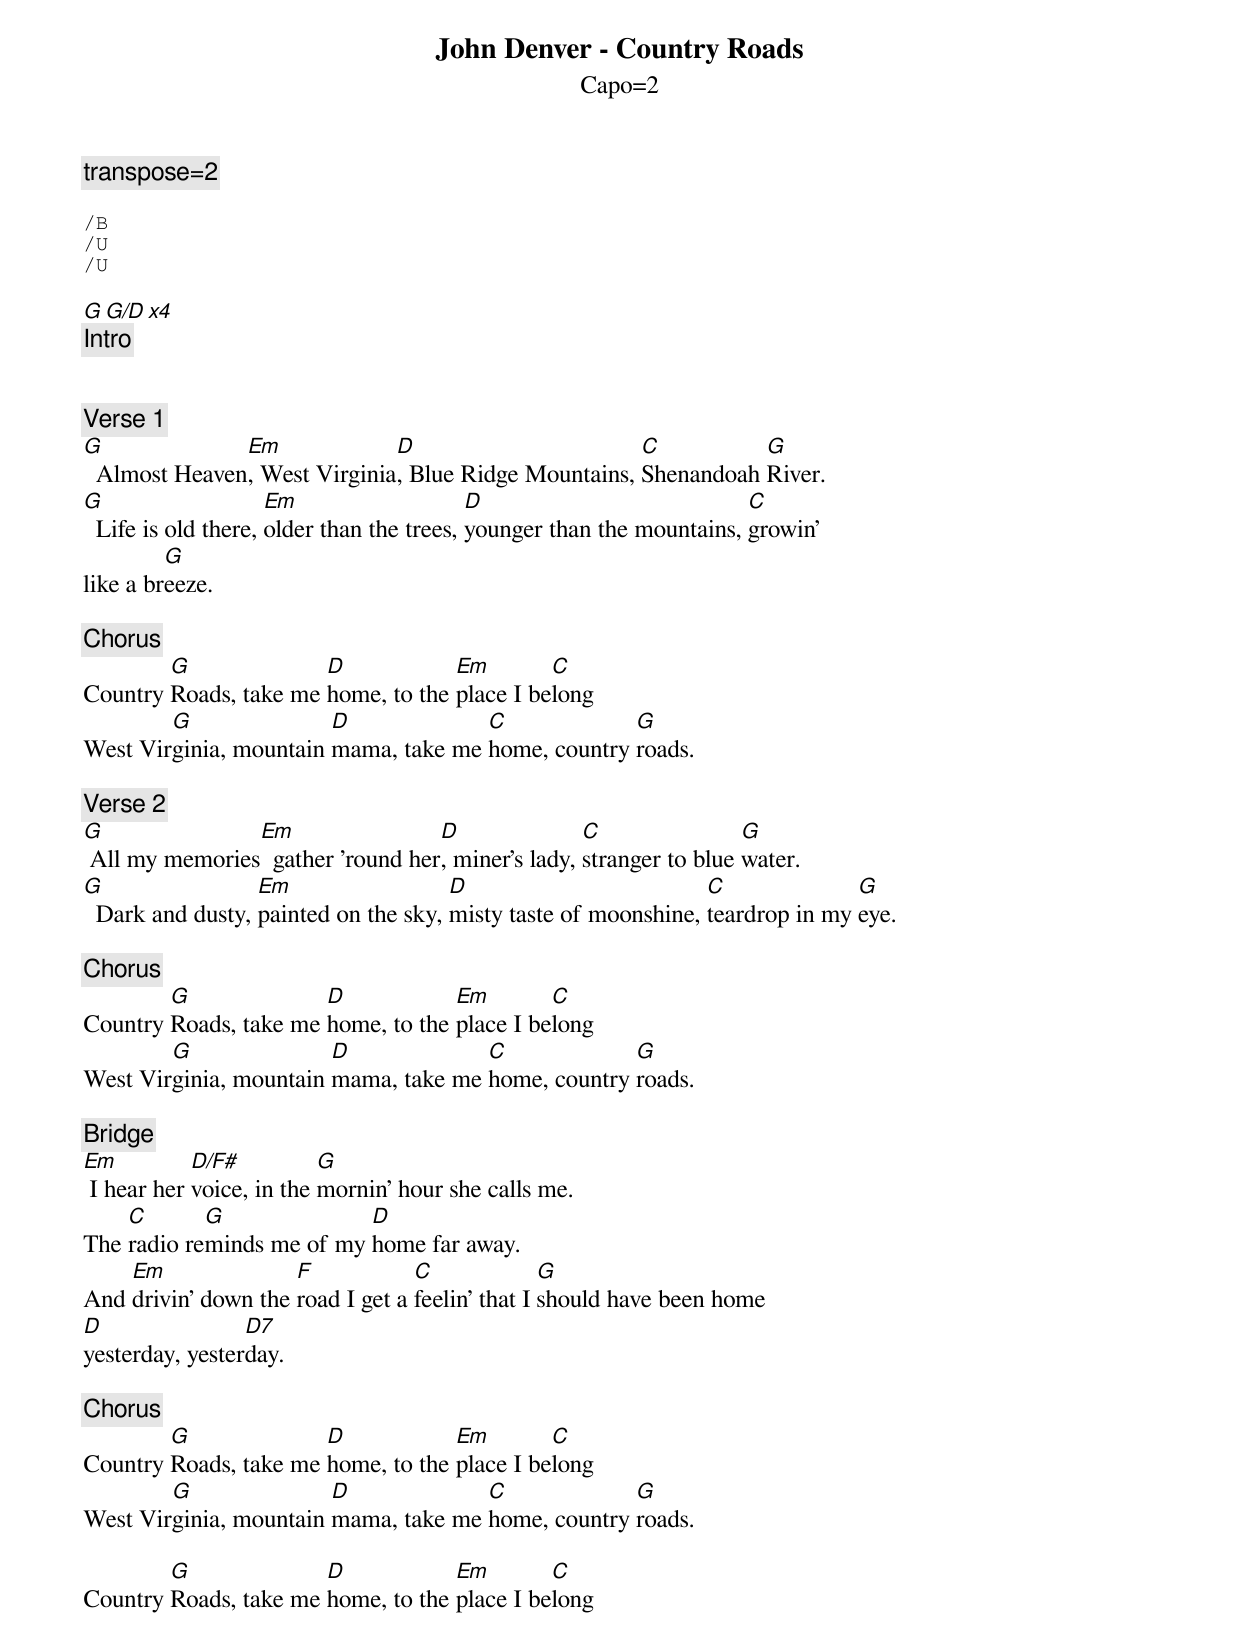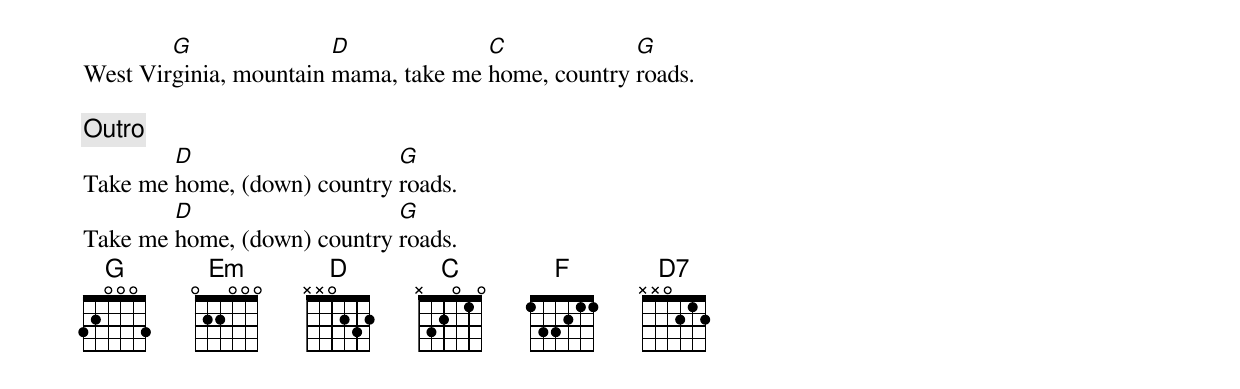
John Denver - Country Roads
Capo=2
transpose=2

/B
/U
/U

G  G/D  x4
[Intro]


[Verse 1]
G              Em             D                       C          G
  Almost Heaven, West Virginia, Blue Ridge Mountains, Shenandoah River.
G                    Em                    D                           C
  Life is old there, older than the trees, younger than the mountains, growin'
         G
like a breeze.

[Chorus]
        G              D            Em        C
Country Roads, take me home, to the place I belong
        G               D             C             G
West Virginia, mountain mama, take me home, country roads.

[Verse 2]
G               Em                 D               C                G
 All my memories  gather 'round her, miner's lady, stranger to blue water.
G                 Em                  D                         C              G
  Dark and dusty, painted on the sky, misty taste of moonshine, teardrop in my eye.

[Chorus]
        G              D            Em        C
Country Roads, take me home, to the place I belong
        G               D             C             G
West Virginia, mountain mama, take me home, country roads.

[Bridge]
Em          D/F#          G
 I hear her voice, in the mornin' hour she calls me.
    C       G              D
The radio reminds me of my home far away.
    Em               F            C              G
And drivin' down the road I get a feelin' that I should have been home
D                D7
yesterday, yesterday.

[Chorus]
        G              D            Em        C
Country Roads, take me home, to the place I belong
        G               D             C             G
West Virginia, mountain mama, take me home, country roads.

        G              D            Em        C
Country Roads, take me home, to the place I belong
        G               D             C             G
West Virginia, mountain mama, take me home, country roads.

[Outro]
        D                    G
Take me home, (down) country roads.
        D                    G
Take me home, (down) country roads.
